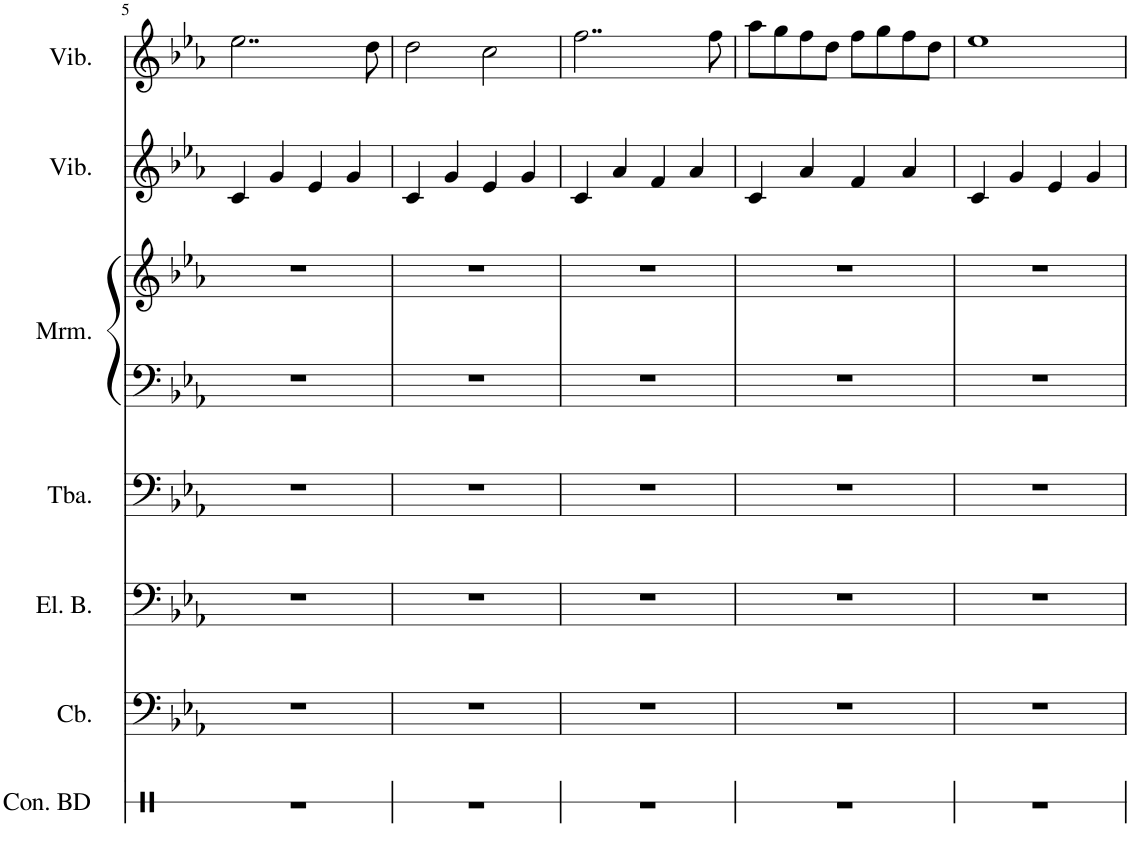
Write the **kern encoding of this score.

**kern	**kern	**kern	**kern	**kern	**kern	**kern	**kern
*part7	*part6	*part5	*part4	*part3	*part3	*part2	*part1
*staff8	*staff7	*staff6	*staff5	*staff4	*staff3	*staff2	*staff1
*I"Concert Bass Drum	*I"Contrabass	*I"Electric Bass	*I"Tuba	*I"Marimba	*	*I"Vibraphone	*I"Vibraphone
*I'Con. BD	*I'Cb.	*I'El. B.	*I'Tba.	*I'Mrm.	*	*I'Vib.	*I'Vib.
!!LO:PB:g=z
*clefX	*clefF4	*clefF4	*clefF4	*clefF4	*clefG2	*clefG2	*clefG2
*	*Trd7c12	*Trd7c12	*	*	*	*	*
*k[]	*k[b-e-a-]	*k[b-e-a-]	*k[b-e-a-]	*k[b-e-a-]	*k[b-e-a-]	*k[b-e-a-]	*k[b-e-a-]
*M4/4	*M4/4	*M4/4	*M4/4	*M4/4	*M4/4	*M4/4	*M4/4
=5	=5	=5	=5	=5	=5	=5	=5
1r	1r	1r	1r	1r	1r	4c/	2..ee-\
.	.	.	.	.	.	4g/	.
.	.	.	.	.	.	4e-/	.
.	.	.	.	.	.	4g/	.
.	.	.	.	.	.	.	8dd\
=6	=6	=6	=6	=6	=6	=6	=6
1r	1r	1r	1r	1r	1r	4c/	2dd\
.	.	.	.	.	.	4g/	.
.	.	.	.	.	.	4e-/	2cc\
.	.	.	.	.	.	4g/	.
=7	=7	=7	=7	=7	=7	=7	=7
1r	1r	1r	1r	1r	1r	4c/	2..ff\
.	.	.	.	.	.	4a-/	.
.	.	.	.	.	.	4f/	.
.	.	.	.	.	.	4a-/	.
.	.	.	.	.	.	.	8ff\
=8	=8	=8	=8	=8	=8	=8	=8
1r	1r	1r	1r	1r	1r	4c/	8aa-\L
.	.	.	.	.	.	.	8gg\
.	.	.	.	.	.	4a-/	8ff\
.	.	.	.	.	.	.	8dd\J
.	.	.	.	.	.	4f/	8ff\L
.	.	.	.	.	.	.	8gg\
.	.	.	.	.	.	4a-/	8ff\
.	.	.	.	.	.	.	8dd\J
=9	=9	=9	=9	=9	=9	=9	=9
1r	1r	1r	1r	1r	1r	4c/	1ee-
.	.	.	.	.	.	4g/	.
.	.	.	.	.	.	4e-/	.
.	.	.	.	.	.	4g/	.
=	=	=	=	=	=	=	=
*-	*-	*-	*-	*-	*-	*-	*-
